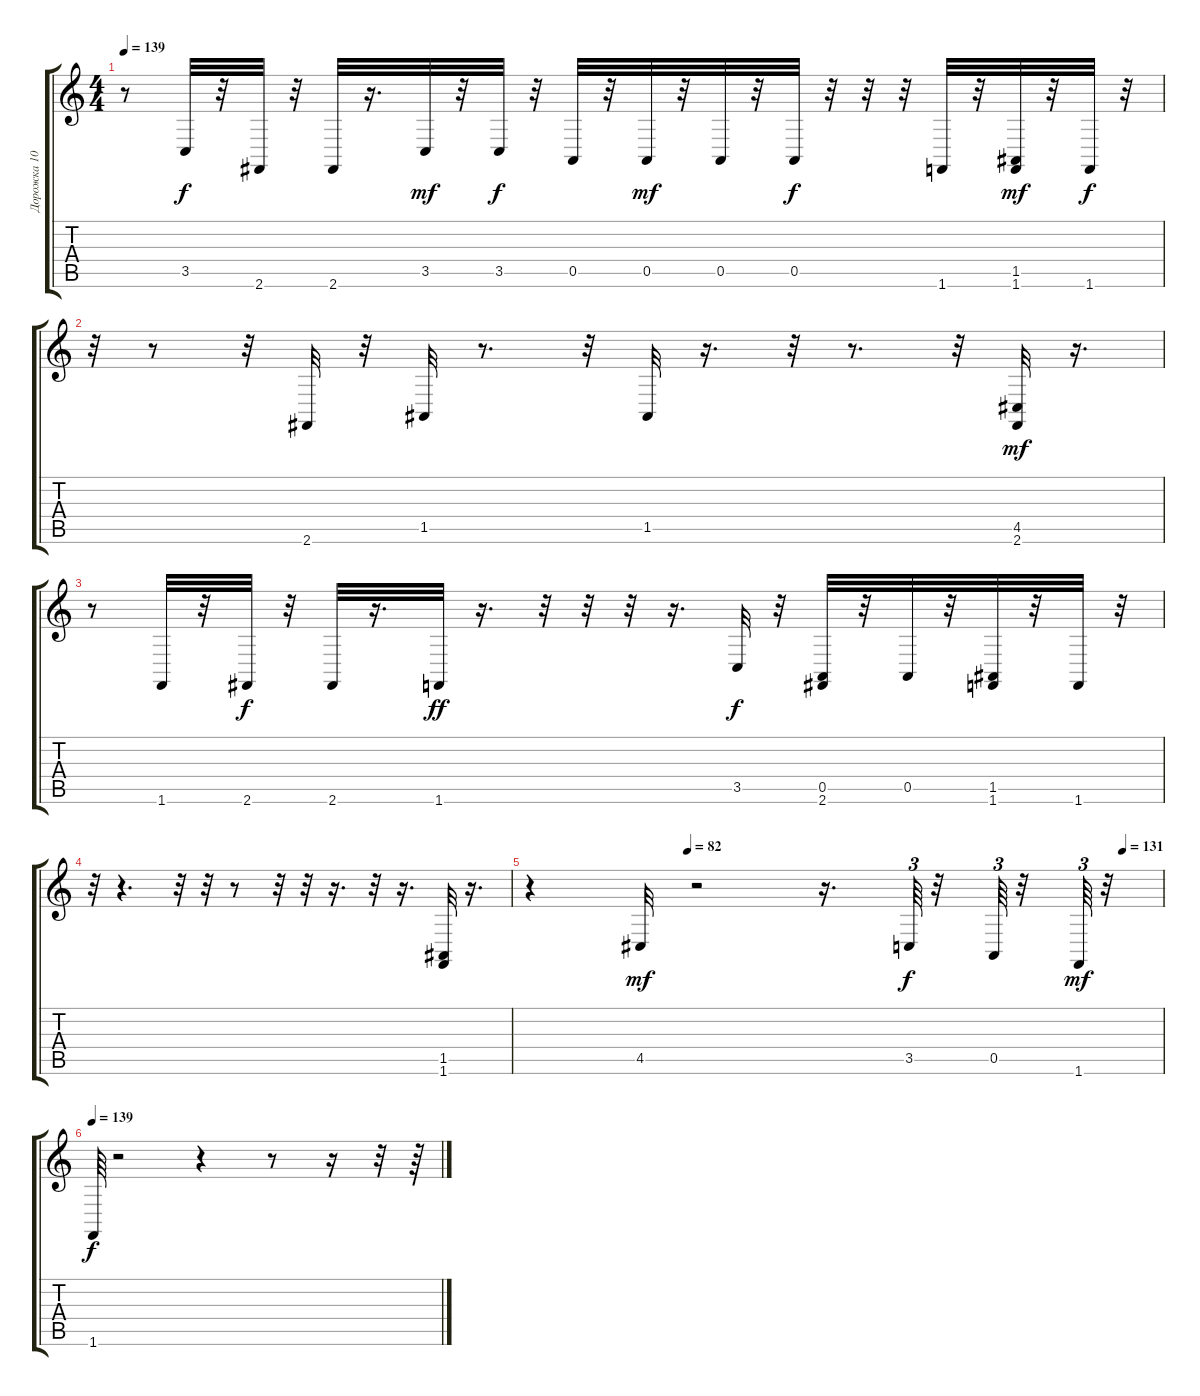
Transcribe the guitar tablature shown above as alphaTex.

\track ("Дорожка 10" "Дорожка 10") {instrument drawbarorgan}
\staff {score tabs}
\tuning (E4 B3 G3 D3 A2 E2) {hide}
\ts (4 4)
\tempo 139
\clef g2
\ks c
r.8{dy mf} 3.5.32{dy f} r.32 2.6.32 r.32 2.6.32 r.16{d} 3.5.32{dy mf} r.32 3.5.32{dy f} r.32 0.5.32 r.32 0.5.32{dy mf} r.32 0.5.32 r.32 0.5.32{dy f} r.32 r.32 r.32 1.6.32 r.32 (1.5 1.6).32{dy mf} r.32 1.6.32{dy f} r.32 |
r.32 r.8 r.32 2.6.32 r.32 1.5.32 r.8{d} r.32 1.5.32 r.16{d} r.32 r.8{d} r.32 (4.5 2.6).32{dy mf} r.16{d} |
r.8 1.6.32 r.32 2.6.32{dy f} r.32 2.6.32 r.16{d} 1.6.32{dy ff} r.16{d} r.32 r.32 r.32 r.16{d} 3.5.32{dy f} r.32 (0.5 2.6).32 r.32 0.5.32 r.32 (1.5 1.6).32 r.32 1.6.32 r.32 |
r.32 r.4{d} r.32 r.32 r.8 r.32 r.32 r.16{d} r.32 r.16{d} (1.5 1.6).32 r.16{d} |
\tempo (82 0.25)
\tempo (131 0.9375)
r.4 4.5.32{dy mf} r.2 r.16{d} 3.5.64{tu (3 2) dy f} r.32 0.5.64{tu (3 2)} r.32 1.6.64{tu (3 2) dy mf} r.32 |
\tempo 139
1.6.64{dy f} r.2 r.4 r.8 r.16 r.32 r.64
